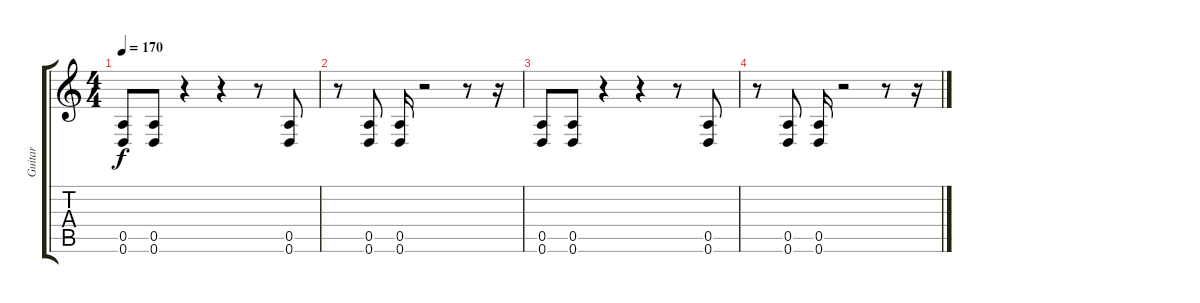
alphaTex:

\track ("Guitar" "Guitar") {instrument overdrivenguitar}
\staff {score tabs}
\tuning (E4 B3 G3 D3 A2 D2) {hide}
\ts (4 4)
\tempo 170
\clef g2
\ks c
(0.5 0.6).8{dy f} (0.5 0.6).8 r.4 r.4 r.8 (0.5 0.6).8 |
r.8 (0.5 0.6).8 (0.5 0.6).16 r.2 r.8 r.16 |
(0.5 0.6).8 (0.5 0.6).8 r.4 r.4 r.8 (0.5 0.6).8 |
r.8 (0.5 0.6).8 (0.5 0.6).16 r.2 r.8 r.16
